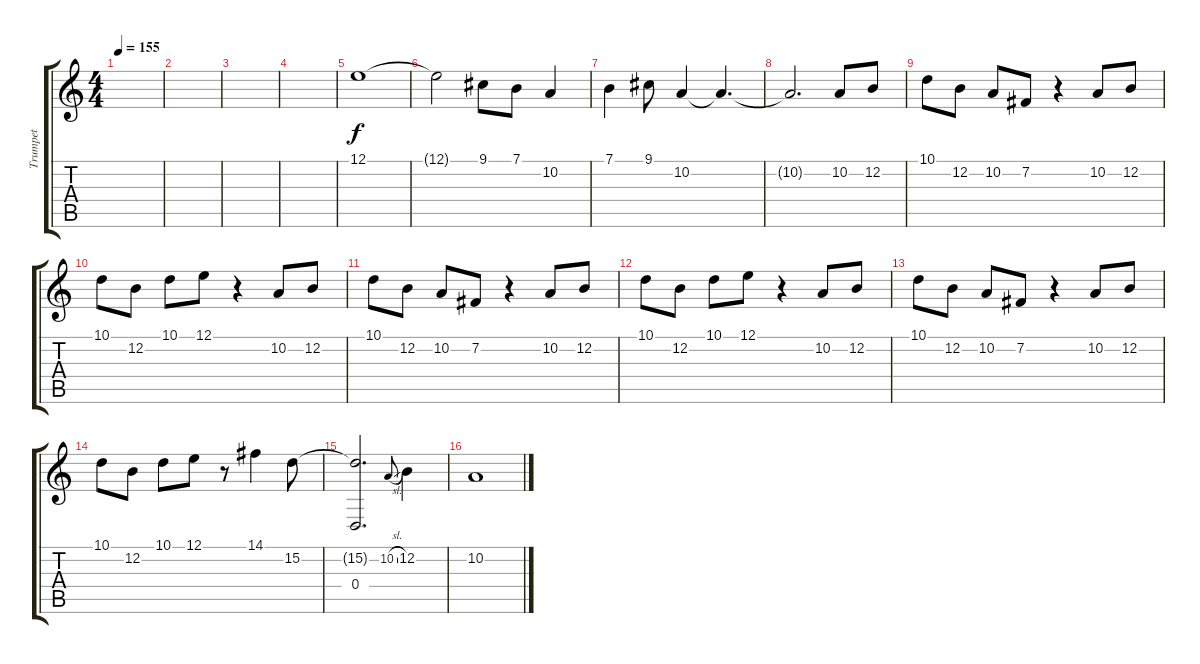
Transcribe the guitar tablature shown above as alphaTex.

\track ("Trumpet" "Trumpet") {instrument trumpet}
\staff {score tabs}
\tuning (E4 B3 G3 D3 A2 E2) {hide}
\ts (4 4)
\tempo 155
\clef g2
\ks c
|
|
|
|
12.1.1 |
12.1{t}.2 9.1.8 7.1.8 10.2.4 |
7.1.4 9.1.8 10.2.4 10.2{t}.4{d} |
10.2{t}.2{d} 10.2.8 12.2.8 |
10.1.8 12.2.8 10.2.8 7.2.8 r.4 10.2.8 12.2.8 |
10.1.8 12.2.8 10.1.8 12.1.8 r.4 10.2.8 12.2.8 |
10.1.8 12.2.8 10.2.8 7.2.8 r.4 10.2.8 12.2.8 |
10.1.8 12.2.8 10.1.8 12.1.8 r.4 10.2.8 12.2.8 |
10.1.8 12.2.8 10.2.8 7.2.8 r.4 10.2.8 12.2.8 |
10.1.8 12.2.8 10.1.8 12.1.8 r.8 14.1.4 15.2.8 |
(15.2{t} 0.4).2{d} 10.2{sl}.8{gr onbeat} 12.2.4 |
10.2.1
